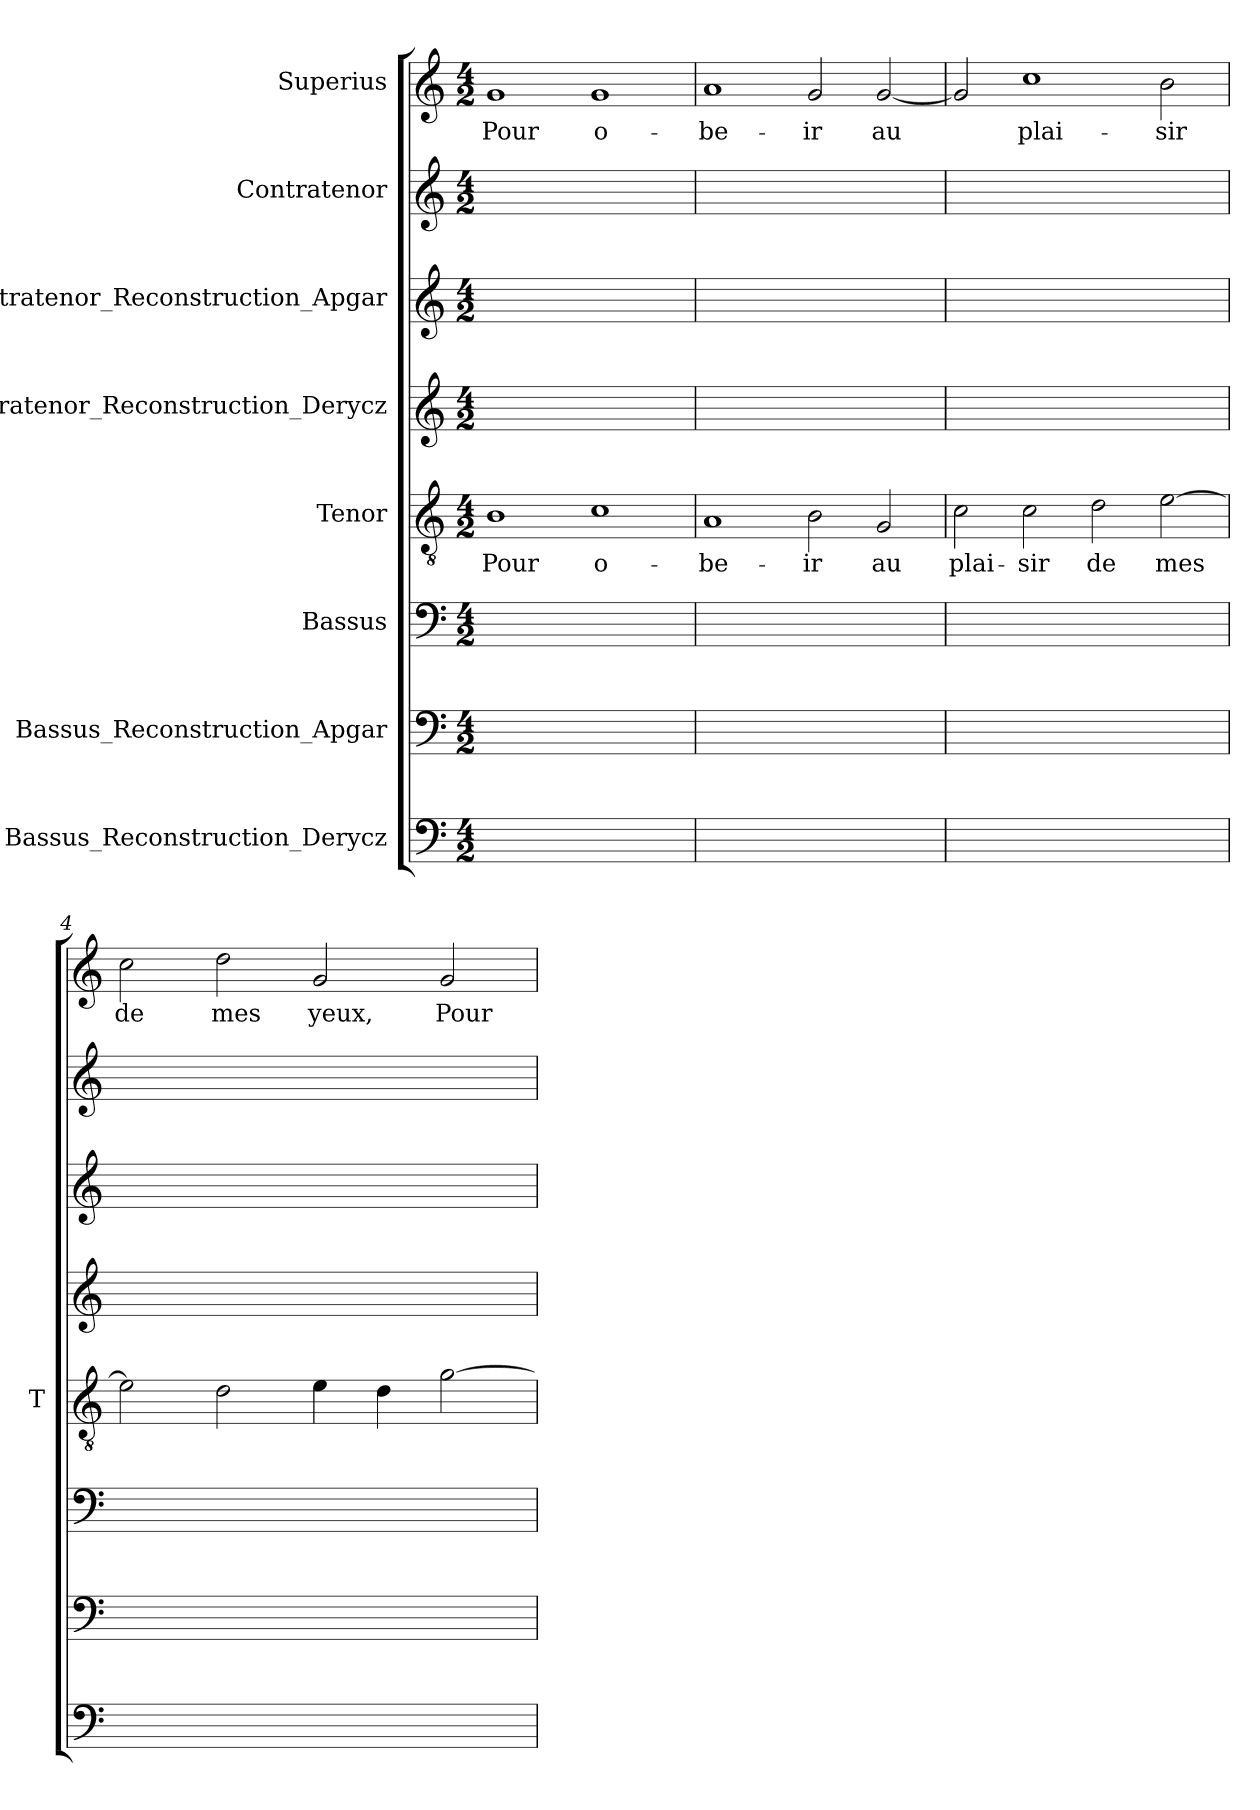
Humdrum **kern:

**kern	**kern	**kern	**kern	**text	**kern	**kern	**kern	**kern	**text
*part8	*part7	*part6	*part5	*part5	*part4	*part3	*part2	*part1	*part1
*staff8	*staff7	*staff6	*staff5	*staff5	*staff4	*staff3	*staff2	*staff1	*staff1
*I"Bassus_Reconstruction_Derycz	*I"Bassus_Reconstruction_Apgar	*I"Bassus	*I"Tenor	*	*I"Contratenor_Reconstruction_Derycz	*I"Contratenor_Reconstruction_Apgar	*I"Contratenor	*I"Superius	*
*	*	*	*I'T	*	*	*	*	*	*
*clefF4	*clefF4	*clefF4	*clefGv2	*	*clefG2	*clefG2	*clefG2	*clefG2	*
*k[]	*k[]	*k[]	*k[]	*	*k[]	*k[]	*k[]	*k[]	*
*M4/2	*M4/2	*M4/2	*M4/2	*	*M4/2	*M4/2	*M4/2	*M4/2	*
=1	=1	=1	=1	=1	=1	=1	=1	=1	=1
0ryy	0ryy	0ryy	1B	-Pour	0ryy	0ryy	0ryy	1g	-Pour
.	.	.	1c	o-	.	.	.	1g	o-
=2	=2	=2	=2	=2	=2	=2	=2	=2	=2
0ryy	0ryy	0ryy	1A	be-	0ryy	0ryy	0ryy	1a	be-
.	.	.	2B	-ir	.	.	.	2g	-ir
.	.	.	2G	-au	.	.	.	[2g	-au
=3	=3	=3	=3	=3	=3	=3	=3	=3	=3
0ryy	0ryy	0ryy	2c	plai-	0ryy	0ryy	0ryy	2g]	.
.	.	.	2c	-sir	.	.	.	1cc	plai-
.	.	.	2d	-de	.	.	.	.	.
.	.	.	[2e	-mes	.	.	.	2b	-sir
=4	=4	=4	=4	=4	=4	=4	=4	=4	=4
0ryy	0ryy	0ryy	2e]	.	0ryy	0ryy	0ryy	2cc	-de
.	.	.	2d	.	.	.	.	2dd	-mes
.	.	.	4e	.	.	.	.	2g	-yeux,
.	.	.	4d	.	.	.	.	.	.
.	.	.	[2g	.	.	.	.	2g	-Pour
=	=	=	=	=	=	=	=	=	=
*-	*-	*-	*-	*-	*-	*-	*-	*-	*-
